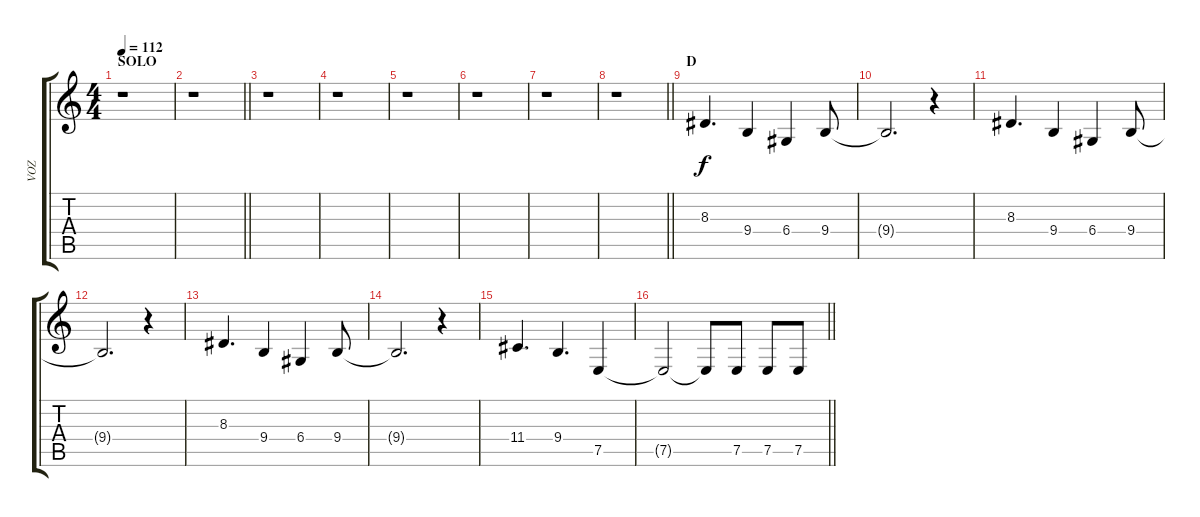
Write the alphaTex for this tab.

\track ("VOZ" "VOZ") {instrument flute}
\staff {score tabs}
\tuning (E4 B3 G3 D3 A2 E2) {hide}
\ts (4 4)
\section ("" "SOLO")
\tempo 112
\clef g2
\ks c
r.1{dy f} |
\barLineRight lightlight
r.1 |
r.1 |
r.1 |
r.1 |
r.1 |
r.1 |
\barLineRight lightlight
r.1 |
\section ("" "D")
8.3.4{d} 9.4.4 6.4.4 9.4.8 |
9.4{t}.2{d} r.4 |
8.3.4{d} 9.4.4 6.4.4 9.4.8 |
9.4{t}.2{d} r.4 |
8.3.4{d} 9.4.4 6.4.4 9.4.8 |
9.4{t}.2{d} r.4 |
11.4.4{d} 9.4.4{d} 7.5.4 |
\barLineRight lightlight
7.5{t}.2 7.5{t}.8 7.5.8 7.5.8 7.5.8
